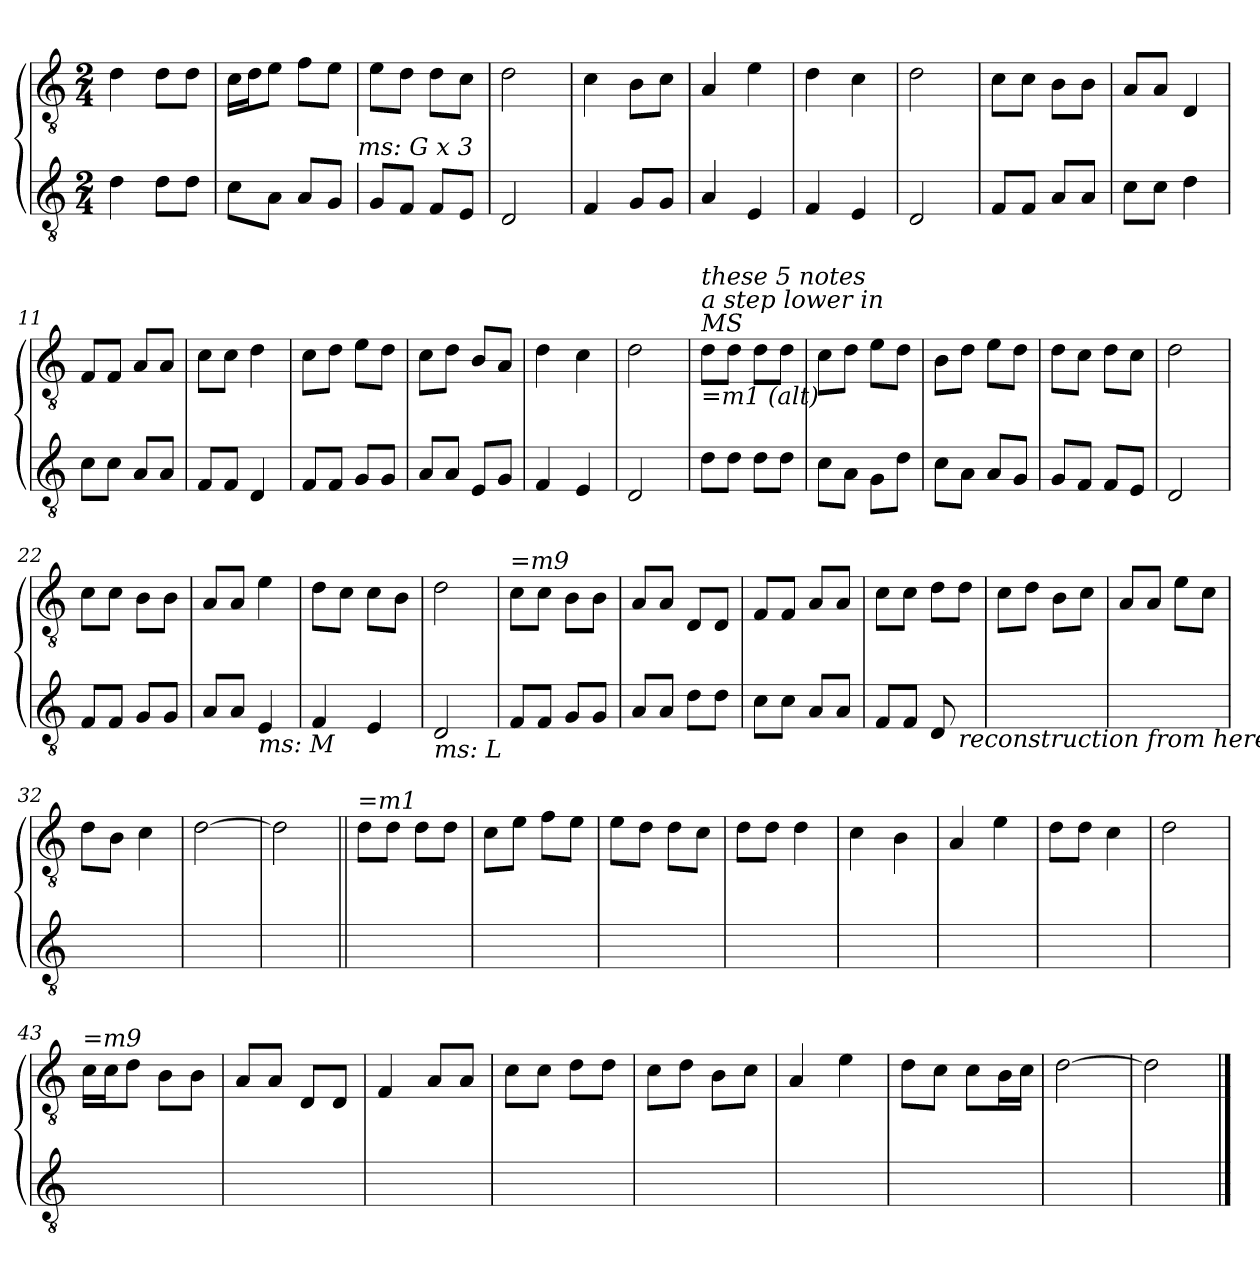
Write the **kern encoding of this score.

**kern	**kern
*part2	*part1
*staff2	*staff1
*clefGv2	*clefGv2
*k[]	*k[]
*C:	*C:
*M2/4	*M2/4
=1	=1
4d\	4d\
8d\L	8d\L
8d\J	8d\J
=2	=2
8c\L	16c\LL
.	16d\J
8A\J	8e\J
8A/L	8f\L
8G/J	8e\J
!LO:TX:a:i:t=ms&colon; G x 3	!
=3	=3
8G/L	8e\L
8F/J	8d\J
8F/L	8d\L
8E/J	8c\J
=4	=4
2D/	2d\
=5	=5
4F/	4c\
8G/L	8B\L
8G/J	8c\J
=6	=6
4A/	4A/
4E/	4e\
=7	=7
4F/	4d\
4E/	4c\
=8	=8
2D/	2d\
!!LO:LB:g=z
=9	=9
8F/L	8c\L
8F/J	8c\J
8A/L	8B\L
8A/J	8B\J
=10	=10
8c\L	8A/L
8c\J	8A/J
4d\	4D/
=11	=11
8c\L	8F/L
8c\J	8F/J
8A/L	8A/L
8A/J	8A/J
=12	=12
8F/L	8c\L
8F/J	8c\J
4D/	4d\
=13	=13
8F/L	8c\L
8F/J	8d\J
8G/L	8e\L
8G/J	8d\J
=14	=14
8A/L	8c\L
8A/J	8d\J
8E/L	8B/L
8G/J	8A/J
=15	=15
4F/	4d\
4E/	4c\
=16	=16
2D/	2d\
!!LO:LB:g=z
=17	=17
!	!LO:TX:a:i:t=these 5 notes\na step lower in\nMS
!	!LO:TX:b:i:t==m1 (alt)
8d\L	8d\L
8d\J	8d\J
8d\L	8d\L
8d\J	8d\J
=18	=18
8c\L	8c\L
8A\J	8d\J
8G\L	8e\L
8d\J	8d\J
=19	=19
8c\L	8B\L
8A\J	8d\J
8A/L	8e\L
8G/J	8d\J
=20	=20
8G/L	8d\L
8F/J	8c\J
8F/L	8d\L
8E/J	8c\J
=21	=21
2D/	2d\
=22	=22
8F/L	8c\L
8F/J	8c\J
8G/L	8B\L
8G/J	8B\J
=23	=23
8A/L	8A/L
8A/J	8A/J
!LO:TX:b:i:t=ms&colon; M	!
4E/	4e\
=24	=24
4F/	8d\L
.	8c\J
4E/	8c\L
.	8B\J
=25	=25
!LO:TX:b:i:t=ms&colon; L	!
2D/	2d\
!!LO:LB:g=z
=26	=26
!	!LO:TX:a:i:t==m9
8F/L	8c\L
8F/J	8c\J
8G/L	8B\L
8G/J	8B\J
=27	=27
8A/L	8A/L
8A/J	8A/J
8d\L	8D/L
8d\J	8D/J
=28	=28
8c\L	8F/L
8c\J	8F/J
8A/L	8A/L
8A/J	8A/J
=29	=29
8F/L	8c\L
8F/J	8c\J
8D/	8d\L
!LO:TX:b:i:t=reconstruction from here easy (see Vox Imaginaria + Musica Figurata CDs)	!
8ryy	8d\J
=30	=30
2ryy	8c\L
.	8d\J
.	8B\L
.	8c\J
=31	=31
2ryy	8A/L
.	8A/J
.	8e\L
.	8c\J
=32	=32
2ryy	8d\L
.	8B\J
.	4c\
=33	=33
2ryy	[2d\
=34	=34
2ryy	2d\]
!!LO:LB:g=z
=35||	=35||
!	!LO:TX:a:i:t==m1
2ryy	8d\L
.	8d\J
.	8d\L
.	8d\J
=36	=36
2ryy	8c\L
.	8e\J
.	8f\L
.	8e\J
=37	=37
2ryy	8e\L
.	8d\J
.	8d\L
.	8c\J
=38	=38
2ryy	8d\L
.	8d\J
.	4d\
=39	=39
2ryy	4c\
.	4B\
=40	=40
2ryy	4A/
.	4e\
=41	=41
2ryy	8d\L
.	8d\J
.	4c\
=42	=42
2ryy	2d\
!!LO:LB:g=z
=43	=43
!	!LO:TX:a:i:t==m9
2ryy	16c\LL
.	16c\J
.	8d\J
.	8B\L
.	8B\J
=44	=44
2ryy	8A/L
.	8A/J
.	8D/L
.	8D/J
=45	=45
2ryy	4F/
.	8A/L
.	8A/J
=46	=46
2ryy	8c\L
.	8c\J
.	8d\L
.	8d\J
=47	=47
2ryy	8c\L
.	8d\J
.	8B\L
.	8c\J
=48	=48
2ryy	4A/
.	4e\
=49	=49
2ryy	8d\L
.	8c\J
.	8c\L
.	16B\L
.	16c\JJ
=50	=50
2ryy	[2d\
=51	=51
2ryy	2d\]
==	==
*-	*-
